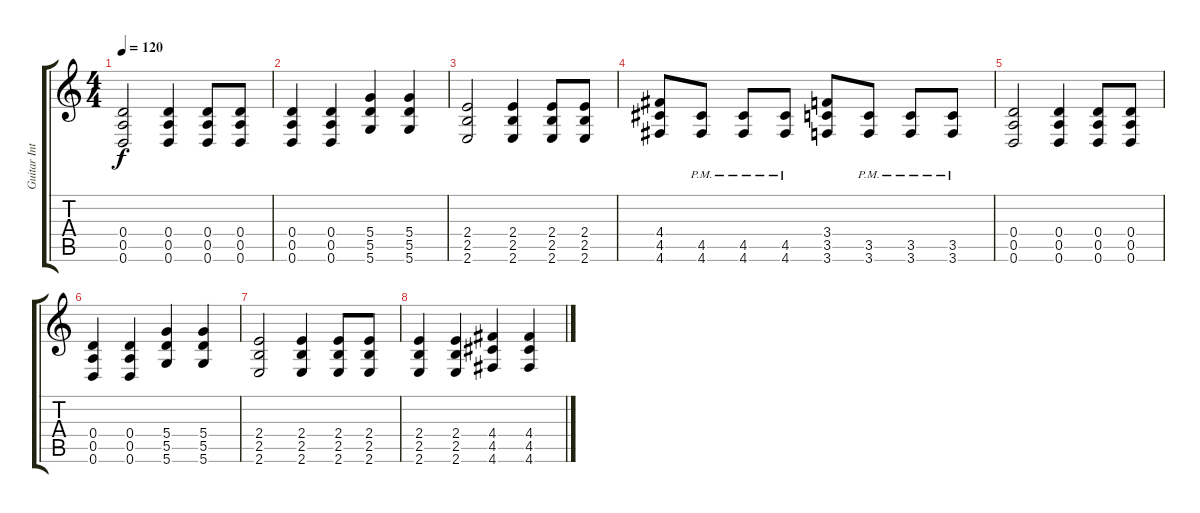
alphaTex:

\track ("Guitar Intro" "Guitar Int") {instrument acousticguitarsteel}
\staff {score tabs}
\tuning (E4 B3 G3 D3 A2 D2) {hide}
\ts (4 4)
\tempo 120
\clef g2
\ks c
(0.4 0.5 0.6).2{dy f} (0.4 0.5 0.6).4 (0.4 0.5 0.6).8 (0.4 0.5 0.6).8 |
(0.4 0.5 0.6).4 (0.4 0.5 0.6).4 (5.4 5.5 5.6).4 (5.4 5.5 5.6).4 |
(2.4 2.5 2.6).2 (2.4 2.5 2.6).4 (2.4 2.5 2.6).8 (2.4 2.5 2.6).8 |
(4.4 4.5 4.6).8 (4.5{pm} 4.6{pm}).8 (4.5{pm} 4.6{pm}).8 (4.5{pm} 4.6{pm}).8 (3.4 3.5 3.6).8 (3.5{pm} 3.6{pm}).8 (3.5{pm} 3.6{pm}).8 (3.5{pm} 3.6{pm}).8 |
(0.4 0.5 0.6).2 (0.4 0.5 0.6).4 (0.4 0.5 0.6).8 (0.4 0.5 0.6).8 |
(0.4 0.5 0.6).4 (0.4 0.5 0.6).4 (5.4 5.5 5.6).4 (5.4 5.5 5.6).4 |
(2.4 2.5 2.6).2 (2.4 2.5 2.6).4 (2.4 2.5 2.6).8 (2.4 2.5 2.6).8 |
(2.4 2.5 2.6).4 (2.4 2.5 2.6).4 (4.4 4.5 4.6).4 (4.4 4.5 4.6).4
